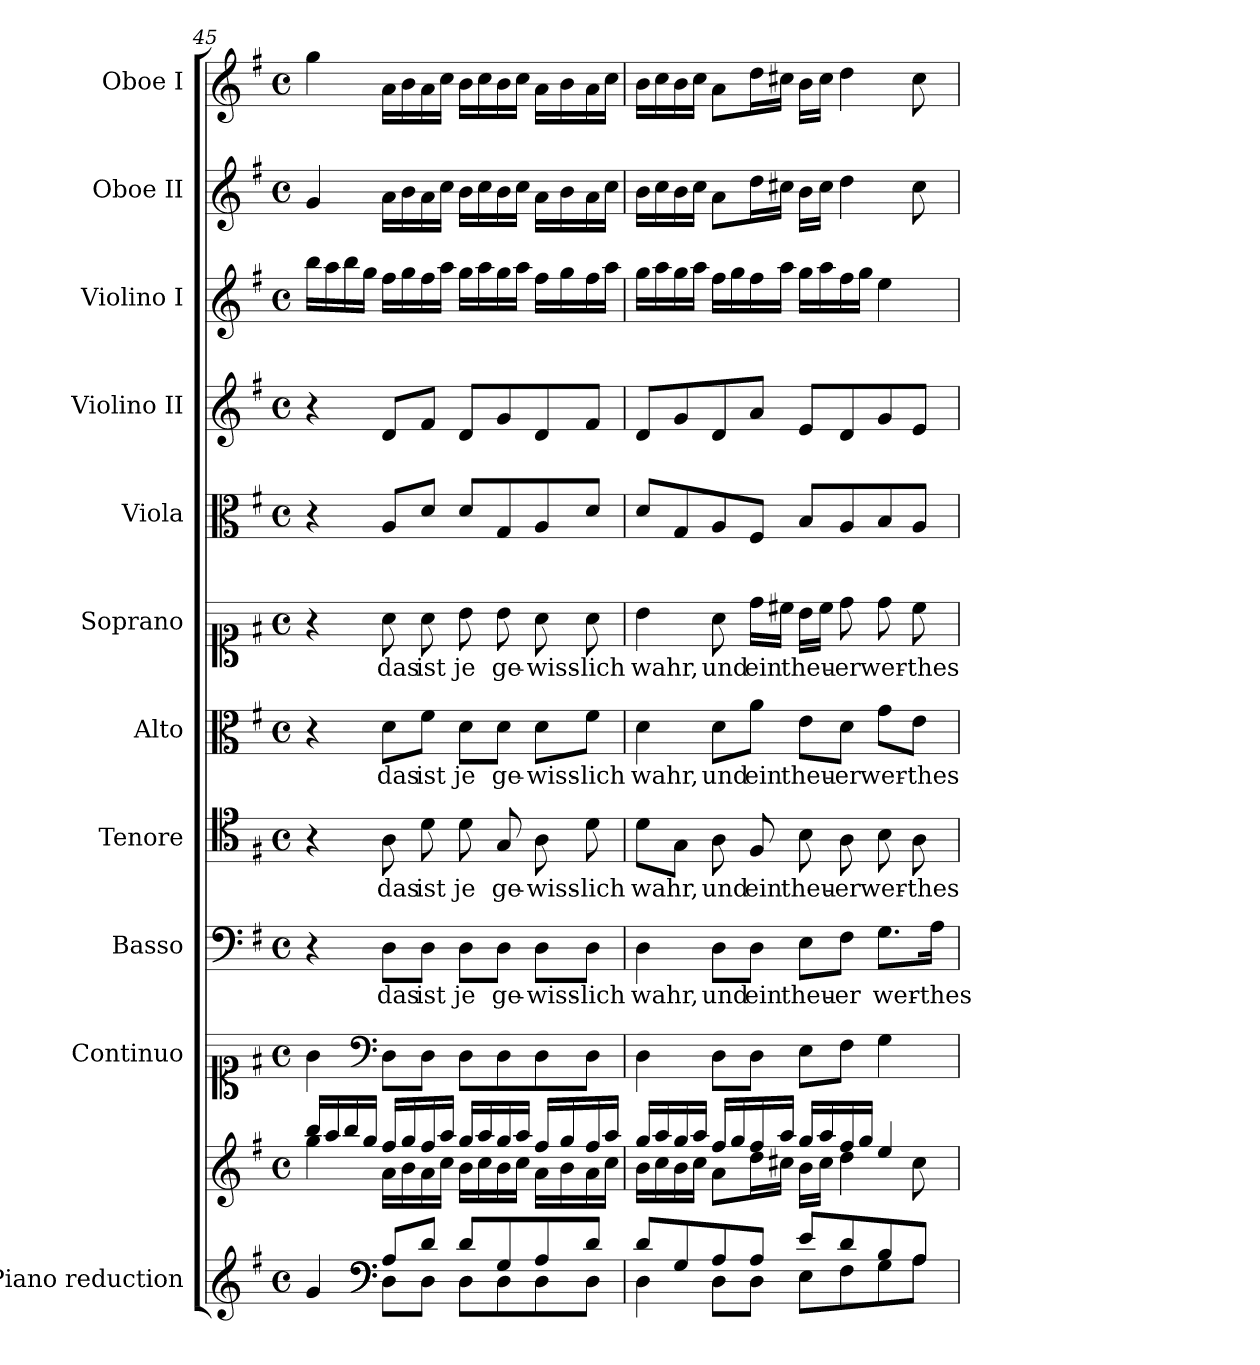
**kern	**kern	**kern	**kern	**text	**kern	**text	**kern	**text	**kern	**text	**kern	**kern	**kern	**kern	**kern
*part11	*part11	*part10	*part9	*part9	*part8	*part8	*part7	*part7	*part6	*part6	*part5	*part4	*part3	*part2	*part1
*staff12	*staff11	*staff10	*staff9	*staff9	*staff8	*staff8	*staff7	*staff7	*staff6	*staff6	*staff5	*staff4	*staff3	*staff2	*staff1
*I"Piano reduction	*	*I"Continuo	*I"Basso	*	*I"Tenore	*	*I"Alto	*	*I"Soprano	*	*I"Viola	*I"Violino II	*I"Violino I	*I"Oboe II	*I"Oboe I
*I'Pno	*	*	*	*	*	*	*	*	*	*	*	*	*	*I'Ob	*I'Ob
!!LO:PB:g=z
*clefG2	*clefG2	*clefC1	*clefF4	*	*clefC4	*	*clefC3	*	*clefC1	*	*clefC3	*clefG2	*clefG2	*clefG2	*clefG2
*k[f#]	*k[f#]	*k[f#]	*k[f#]	*	*k[f#]	*	*k[f#]	*	*k[f#]	*	*k[f#]	*k[f#]	*k[f#]	*k[f#]	*k[f#]
*M4/4	*M4/4	*M4/4	*M4/4	*	*M4/4	*	*M4/4	*	*M4/4	*	*M4/4	*M4/4	*M4/4	*M4/4	*M4/4
*met(c)	*met(c)	*met(c)	*met(c)	*	*met(c)	*	*met(c)	*	*met(c)	*	*met(c)	*met(c)	*met(c)	*met(c)	*met(c)
=45	=45	=45	=45	=45	=45	=45	=45	=45	=45	=45	=45	=45	=45	=45	=45
*^	*^	*	*	*	*	*	*	*	*	*	*	*	*	*	*
4g/	4ryy	16bb/LL	4gg\	4g\	4r	.	4r	.	4r	.	4r	.	4r	4r	16bb\LL	4g/	4gg\
.	.	16aa/	.	.	.	.	.	.	.	.	.	.	.	.	16aa\	.	.
.	.	16bb/	.	.	.	.	.	.	.	.	.	.	.	.	16bb\	.	.
.	.	16gg/JJ	.	.	.	.	.	.	.	.	.	.	.	.	16gg\JJ	.	.
*clefF4	*	*	*	*clefF4	*	*	*	*	*	*	*	*	*	*	*	*	*
!	!	!	!	!	!	!LO:LY:b	!	!LO:LY:b	!	!LO:LY:b	!	!LO:LY:b	!	!	!	!	!
8A/L	8D\L	16ff#/LL	16a\LL	8D\L	8D\L	das	8A\	das	8d\L	das	8a\	das	8A/L	8d/L	16ff#\LL	16a\LL	16a\LL
.	.	16gg/	16b\	.	.	.	.	.	.	.	.	.	.	.	16gg\	16b\	16b\
!	!	!	!	!	!	!LO:LY:b	!	!LO:LY:b	!	!LO:LY:b	!	!LO:LY:b	!	!	!	!	!
8d/J	8D\J	16ff#/	16a\	8D\J	8D\J	ist	8d\	ist	8f#\J	ist	8a\	ist	8d/J	8f#/J	16ff#\	16a\	16a\
.	.	16aa/JJ	16cc\JJ	.	.	.	.	.	.	.	.	.	.	.	16aa\JJ	16cc\JJ	16cc\JJ
!	!	!	!	!	!	!LO:LY:b	!	!LO:LY:b	!	!LO:LY:b	!	!LO:LY:b	!	!	!	!	!
8d/L	8D\L	16gg/LL	16b\LL	8D\L	8D\L	je	8d\	je	8d\L	je	8b\	je	8d/L	8d/L	16gg\LL	16b\LL	16b\LL
.	.	16aa/	16cc\	.	.	.	.	.	.	.	.	.	.	.	16aa\	16cc\	16cc\
!	!	!	!	!	!	!LO:LY:b	!	!LO:LY:b	!	!LO:LY:b	!	!LO:LY:b	!	!	!	!	!
8G/	8D\	16gg/	16b\	8D\	8D\J	ge-	8G/	ge-	8d\J	ge-	8b\	ge-	8G/	8g/	16gg\	16b\	16b\
.	.	16aa/JJ	16cc\JJ	.	.	.	.	.	.	.	.	.	.	.	16aa\JJ	16cc\JJ	16cc\JJ
!	!	!	!	!	!	!LO:LY:b	!	!LO:LY:b	!	!LO:LY:b	!	!LO:LY:b	!	!	!	!	!
8A/	8D\	16ff#/LL	16a\LL	8D\	8D\L	-wiss-	8A\	-wiss-	8d\L	-wiss-	8a\	-wiss-	8A/	8d/	16ff#\LL	16a\LL	16a\LL
.	.	16gg/	16b\	.	.	.	.	.	.	.	.	.	.	.	16gg\	16b\	16b\
!	!	!	!	!	!	!LO:LY:b	!	!LO:LY:b	!	!LO:LY:b	!	!LO:LY:b	!	!	!	!	!
8d/J	8D\J	16ff#/	16a\	8D\J	8D\J	-lich	8d\	-lich	8f#\J	-lich	8a\	-lich	8d/J	8f#/J	16ff#\	16a\	16a\
.	.	16aa/JJ	16cc\JJ	.	.	.	.	.	.	.	.	.	.	.	16aa\JJ	16cc\JJ	16cc\JJ
=46	=46	=46	=46	=46	=46	=46	=46	=46	=46	=46	=46	=46	=46	=46	=46	=46	=46
!	!	!	!	!	!	!LO:LY:b	!	!LO:LY:b	!	!LO:LY:b	!	!LO:LY:b	!	!	!	!	!
8d/L	4D\	16gg/LL	16b\LL	4D\	4D\	wahr,	8d\L	wahr,	4d\	wahr,	4b\	wahr,	8d/L	8d/L	16gg\LL	16b\LL	16b\LL
.	.	16aa/	16cc\	.	.	.	.	.	.	.	.	.	.	.	16aa\	16cc\	16cc\
8G/	.	16gg/	16b\	.	.	.	8G\J	.	.	.	.	.	8G/	8g/	16gg\	16b\	16b\
.	.	16aa/JJ	16cc\JJ	.	.	.	.	.	.	.	.	.	.	.	16aa\JJ	16cc\JJ	16cc\JJ
!	!	!	!	!	!	!LO:LY:b	!	!LO:LY:b	!	!LO:LY:b	!	!LO:LY:b	!	!	!	!	!
8A/	8D\L	16ff#/LL	8a\L	8D\L	8D\L	und	8A\	und	8d\L	und	8a\	und	8A/	8d/	16ff#\LL	8a\L	8a\L
.	.	16gg/	.	.	.	.	.	.	.	.	.	.	.	.	16gg\	.	.
!	!	!	!	!	!	!LO:LY:b	!	!LO:LY:b	!	!LO:LY:b	!	!LO:LY:b	!	!	!	!	!
8A/J	8D\J	16ff#/	16dd\L	8D\J	8D\J	ein	8F#/	ein	8a\J	ein	16dd\LL	ein	8F#/J	8a/J	16ff#\	16dd\L	16dd\L
.	.	16aa/JJ	16cc#X\JJ	.	.	.	.	.	.	.	16cc#X\JJ	.	.	.	16aa\JJ	16cc#X\JJ	16cc#X\JJ
!	!	!	!	!	!	!LO:LY:b	!	!LO:LY:b	!	!LO:LY:b	!	!LO:LY:b	!	!	!	!	!
8e/L	8E\L	16gg/LL	16b\LL	8E\L	8E\L	theu-	8B\	theu-	8e\L	theu-	16b\LL	theu-	8B/L	8e/L	16gg\LL	16b\LL	16b\LL
.	.	16aa/	16cc#\JJ	.	.	.	.	.	.	.	16cc#\JJ	.	.	.	16aa\	16cc#\JJ	16cc#\JJ
!	!	!	!	!	!	!LO:LY:b	!	!LO:LY:b	!	!LO:LY:b	!	!LO:LY:b	!	!	!	!	!
8d/	8F#\	16ff#/	4dd\	8F#\J	8F#\J	-er	8A\	-er	8d\J	-er	8dd\	-er	8A/	8d/	16ff#\	4dd\	4dd\
.	.	16gg/JJ	.	.	.	.	.	.	.	.	.	.	.	.	16gg\JJ	.	.
!	!	!	!	!	!	!LO:LY:b	!	!LO:LY:b	!	!LO:LY:b	!	!LO:LY:b	!	!	!	!	!
8B/	8G\	4ee/	.	4G\	8.G\L	wer-	8B\	wer-	8g\L	wer-	8dd\	wer-	8B/	8g/	4ee\	.	.
!	!	!	!	!	!	!	!	!LO:LY:b	!	!LO:LY:b	!	!LO:LY:b	!	!	!	!	!
8A/J	8A\J	.	8cc#\	.	.	.	8A\	-thes	8e\J	-thes	8cc#\	-thes	8A/J	8e/J	.	8cc#\	8cc#\
!	!	!	!	!	!	!LO:LY:b	!	!	!	!	!	!	!	!	!	!	!
.	.	.	.	.	16A\Jk	-thes	.	.	.	.	.	.	.	.	.	.	.
*v	*v	*	*	*	*	*	*	*	*	*	*	*	*	*	*	*	*
*	*v	*v	*	*	*	*	*	*	*	*	*	*	*	*	*	*
=	=	=	=	=	=	=	=	=	=	=	=	=	=	=	=
*-	*-	*-	*-	*-	*-	*-	*-	*-	*-	*-	*-	*-	*-	*-	*-
